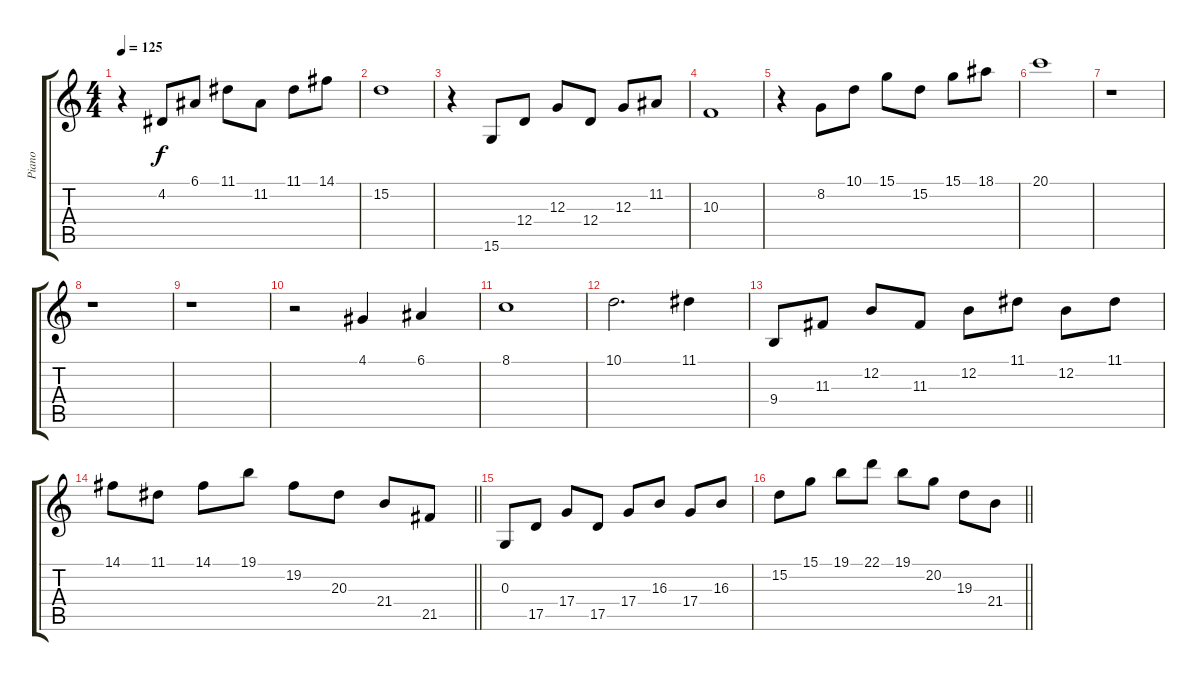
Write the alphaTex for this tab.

\track ("Piano" "Piano") {instrument brightacousticpiano}
\staff {score tabs}
\tuning (E4 B3 G3 D3 A2 E2) {hide}
\ts (4 4)
\tempo 125
\clef g2
\ks c
r.4{dy f} 4.2.8 6.1.8 11.1.8 11.2.8 11.1.8 14.1.8 |
15.2.1 |
r.4 15.6.8 12.4.8 12.3.8 12.4.8 12.3.8 11.2.8 |
10.3.1 |
r.4 8.2.8 10.1.8 15.1.8 15.2.8 15.1.8 18.1.8 |
20.1.1 |
r.1 |
r.1 |
r.1 |
r.2 4.1.4 6.1.4 |
8.1.1 |
10.1.2{d} 11.1.4 |
9.4.8 11.3.8 12.2.8 11.3.8 12.2.8 11.1.8 12.2.8 11.1.8 |
\barLineRight lightlight
14.1.8 11.1.8 14.1.8 19.1.8 19.2.8 20.3.8 21.4.8 21.5.8 |
0.3.8 17.5.8 17.4.8 17.5.8 17.4.8 16.3.8 17.4.8 16.3.8 |
\barLineRight lightlight
15.2.8 15.1.8 19.1.8 22.1.8 19.1.8 20.2.8 19.3.8 21.4.8
